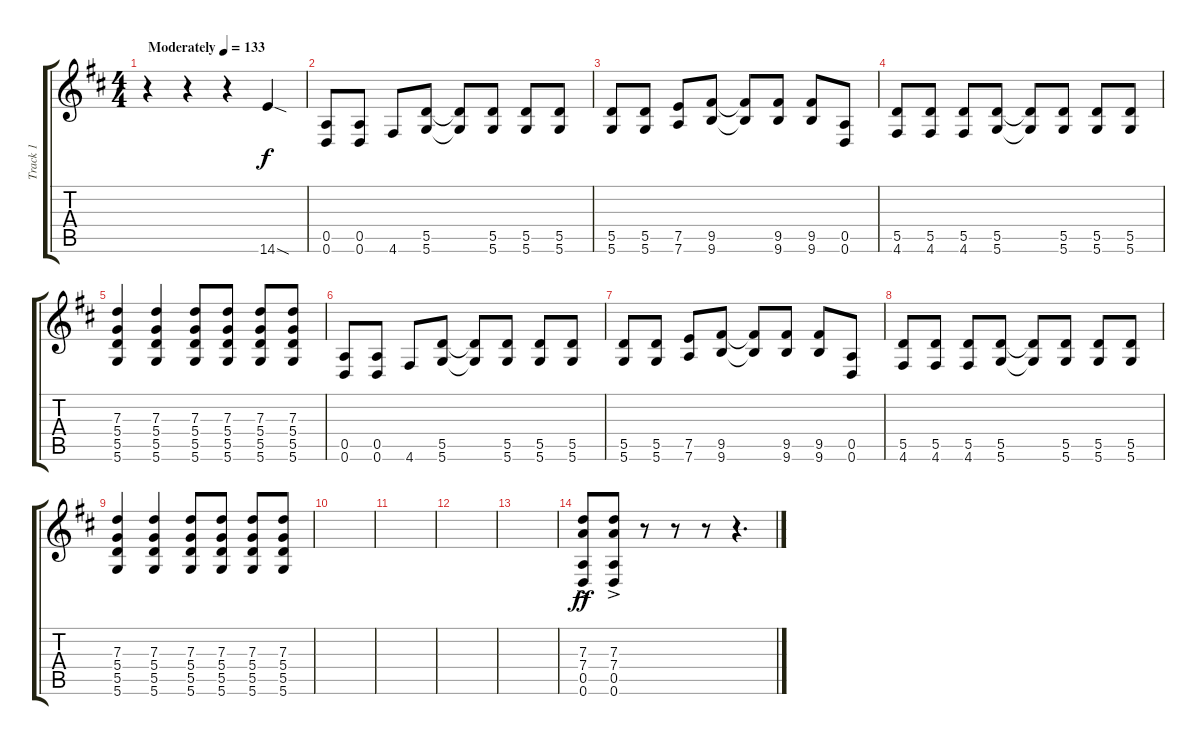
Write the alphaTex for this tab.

\track ("Track 1" "Track 1") {instrument distortionguitar}
\staff {score tabs}
\tuning (E4 B3 G3 D3 A2 D2) {hide}
\ts (4 4)
\tempo (133 "Moderately")
\clef g2
\ks d
r.4{dy f volume 10 instrument distortionguitar} r.4 r.4 14.6{sod}.4 |
(0.5 0.6).8 (0.5 0.6).8 4.6.8 (5.5 5.6).8 (5.5{t} 5.6{t}).8 (5.5 5.6).8 (5.5 5.6).8 (5.5 5.6).8 |
(5.5 5.6).8 (5.5 5.6).8 (7.5 7.6).8 (9.5 9.6).8 (9.5{t} 9.6{t}).8 (9.5 9.6).8 (9.5 9.6).8 (0.5 0.6).8 |
(5.5 4.6).8 (5.5 4.6).8 (5.5 4.6).8 (5.5 5.6).8 (5.5{t} 5.6{t}).8 (5.5 5.6).8 (5.5 5.6).8 (5.5 5.6).8 |
(7.3 5.4 5.5 5.6).4 (7.3 5.4 5.5 5.6).4 (7.3 5.4 5.5 5.6).8 (7.3 5.4 5.5 5.6).8 (7.3 5.4 5.5 5.6).8 (7.3 5.4 5.5 5.6).8 |
(0.5 0.6).8 (0.5 0.6).8 4.6.8 (5.5 5.6).8 (5.5{t} 5.6{t}).8 (5.5 5.6).8 (5.5 5.6).8 (5.5 5.6).8 |
(5.5 5.6).8 (5.5 5.6).8 (7.5 7.6).8 (9.5 9.6).8 (9.5{t} 9.6{t}).8 (9.5 9.6).8 (9.5 9.6).8 (0.5 0.6).8 |
(5.5 4.6).8 (5.5 4.6).8 (5.5 4.6).8 (5.5 5.6).8 (5.5{t} 5.6{t}).8 (5.5 5.6).8 (5.5 5.6).8 (5.5 5.6).8 |
(7.3 5.4 5.5 5.6).4 (7.3 5.4 5.5 5.6).4 (7.3 5.4 5.5 5.6).8 (7.3 5.4 5.5 5.6).8 (7.3 5.4 5.5 5.6).8 (7.3 5.4 5.5 5.6).8 |
|
|
|
|
(7.3{ac} 7.4{ac} 0.5{ac} 0.6{ac}).8{dy ff} (7.3{ac} 7.4{ac} 0.5{ac} 0.6{ac}).8 r.8 r.8 r.8 r.4{d}
